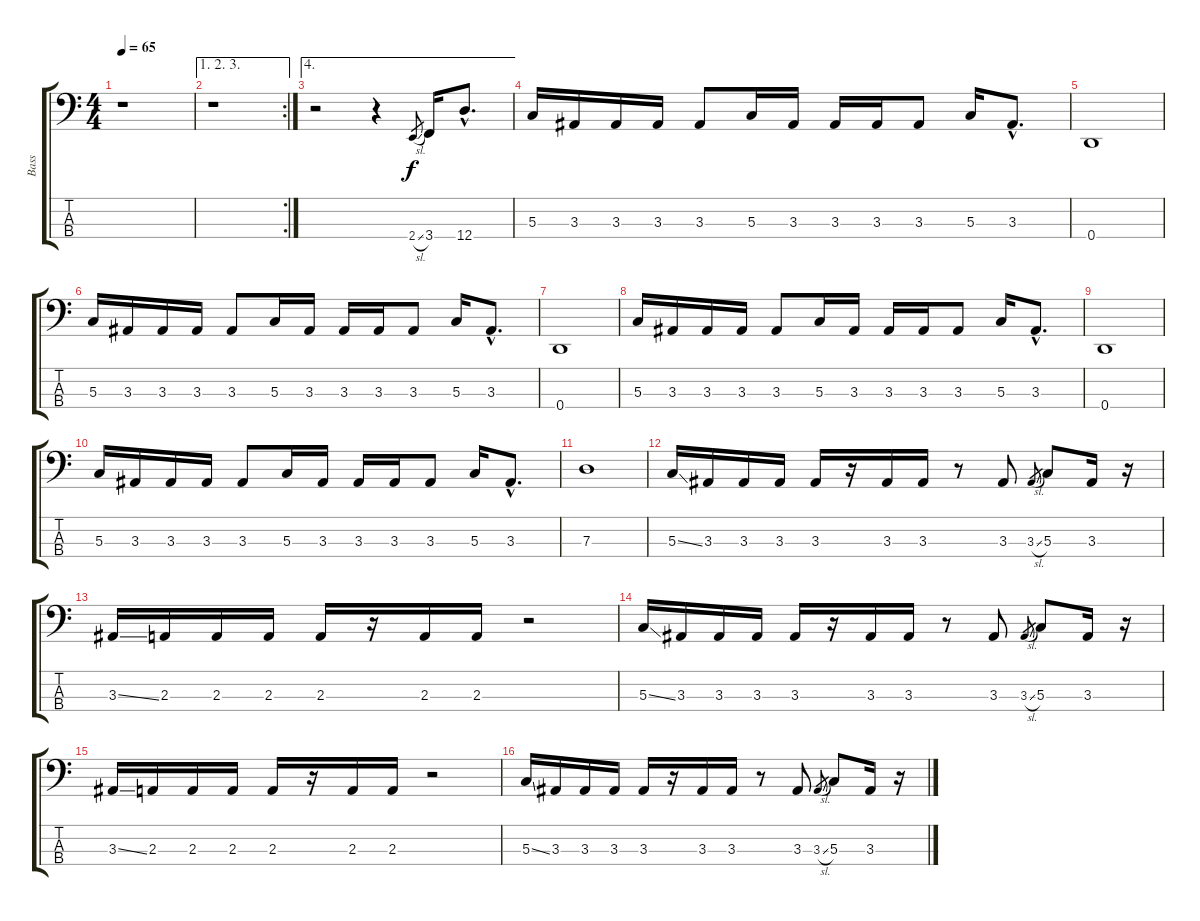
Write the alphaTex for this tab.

\track ("Bass" "Bass") {instrument electricbassfinger}
\staff {score tabs}
\tuning (F2 C2 G1 D1) {hide}
\ts (4 4)
\tempo 65
\clef f4
\ks c
r.1{dy f instrument electricbassfinger} |
\ae (1 2 3)
\rc 2
r.1 |
\ae 4
r.2 r.4 2.4{sl}.8{gr} 3.4.16 12.4{hac}.8{d} |
5.3.16 3.3.16 3.3.16 3.3.16 3.3.8 5.3.16 3.3.16 3.3.16 3.3.16 3.3.8 5.3.16 3.3{hac}.8{d} |
0.4.1 |
5.3.16 3.3.16 3.3.16 3.3.16 3.3.8 5.3.16 3.3.16 3.3.16 3.3.16 3.3.8 5.3.16 3.3{hac}.8{d} |
0.4.1 |
5.3.16 3.3.16 3.3.16 3.3.16 3.3.8 5.3.16 3.3.16 3.3.16 3.3.16 3.3.8 5.3.16 3.3{hac}.8{d} |
0.4.1 |
5.3.16 3.3.16 3.3.16 3.3.16 3.3.8 5.3.16 3.3.16 3.3.16 3.3.16 3.3.8 5.3.16 3.3{hac}.8{d} |
7.3.1 |
5.3{ss}.16 3.3.16 3.3.16 3.3.16 3.3.16 r.16 3.3.16 3.3.16 r.8 3.3.8 3.3{sl}.8{gr} 5.3.8 3.3.16 r.16 |
3.3{ss}.16 2.3.16 2.3.16 2.3.16 2.3.16 r.16 2.3.16 2.3.16 r.2 |
5.3{ss}.16 3.3.16 3.3.16 3.3.16 3.3.16 r.16 3.3.16 3.3.16 r.8 3.3.8 3.3{sl}.8{gr} 5.3.8 3.3.16 r.16 |
3.3{ss}.16 2.3.16 2.3.16 2.3.16 2.3.16 r.16 2.3.16 2.3.16 r.2 |
5.3{ss}.16 3.3.16 3.3.16 3.3.16 3.3.16 r.16 3.3.16 3.3.16 r.8 3.3.8 3.3{sl}.8{gr} 5.3.8 3.3.16 r.16
